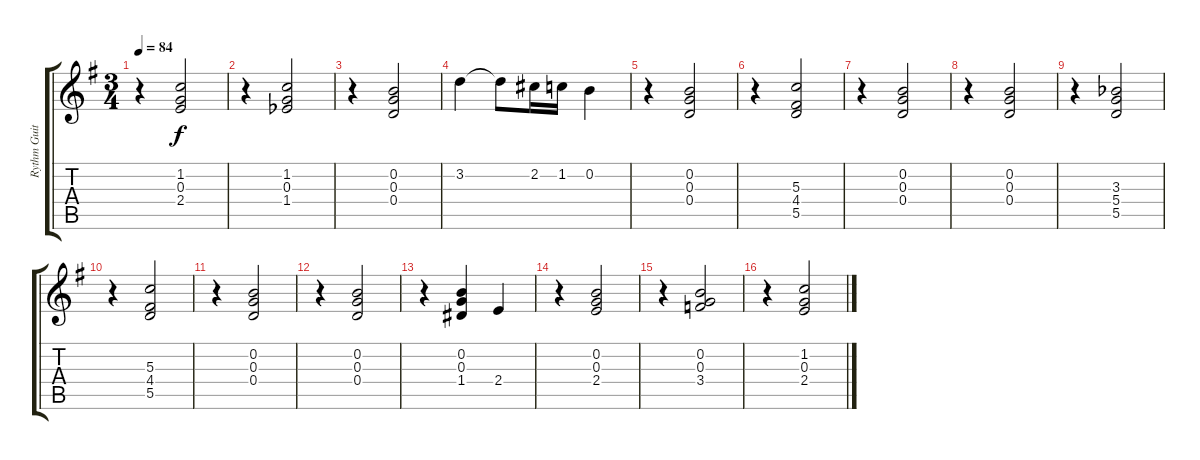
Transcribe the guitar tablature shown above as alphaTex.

\track ("Rythm Guitar 1" "Rythm Guit") {instrument acousticguitarnylon}
\staff {score tabs}
\tuning (E4 B3 G3 D3 A2 E2) {hide}
\ts (3 4)
\tempo 84
\clef g2
\ks g
r.4{dy f} (1.2 0.3 2.4).2 |
r.4 (1.2 0.3 1.4{acc b}).2 |
r.4 (0.2 0.3 0.4).2 |
3.2.4 3.2{t}.8 2.2.16 1.2.16 0.2.4 |
r.4 (0.2 0.3 0.4).2 |
r.4 (5.3 4.4 5.5).2 |
r.4 (0.2 0.3 0.4).2 |
r.4 (0.2 0.3 0.4).2 |
r.4 (3.3{acc b} 5.4 5.5).2 |
r.4 (5.3 4.4 5.5).2 |
r.4 (0.2 0.3 0.4).2 |
r.4 (0.2 0.3 0.4).2 |
r.4 (0.2 0.3 1.4).4 2.4.4 |
r.4 (0.2 0.3 2.4).2 |
r.4 (0.2 0.3 3.4).2 |
r.4 (1.2 0.3 2.4).2
